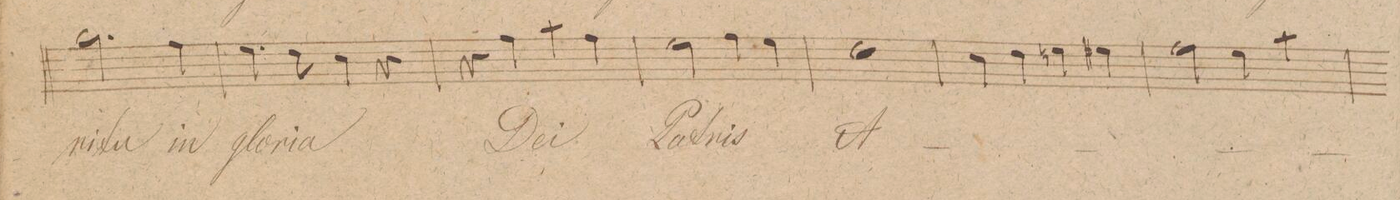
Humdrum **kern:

**kern	**text	**dynam
*I"Canto.	*	*
*clefC1	*	*
*k[f#c#g#]	*	*
*met(c|)	*	*
*M2/2	*	*
2.ee\	-tu	.
4dd\	in	.
=292	=292	=292
4.cc#\	glo-	.
8b\	-ri-	.
4a\	-a	.
4r	.	.
=293	=293	=293
4r	.	.
4dd\	De-	.
4ff#\	-i	.
4dd\	.	.
=294	=294	=294
2cc#\	Pa-	.
4dd\	-tris	.
4cc#\	.	.
=295	=295	=295
1b	A-	.
=296	=296	=296
4a\	.	.
4b\	.	.
4ccn\	.	.
4cc#X\	.	.
=297	=297	=297
2dd\	.	.
4cc#\	.	.
4ff#\	.	.
=298	=298	=298
*-	*-	*-
